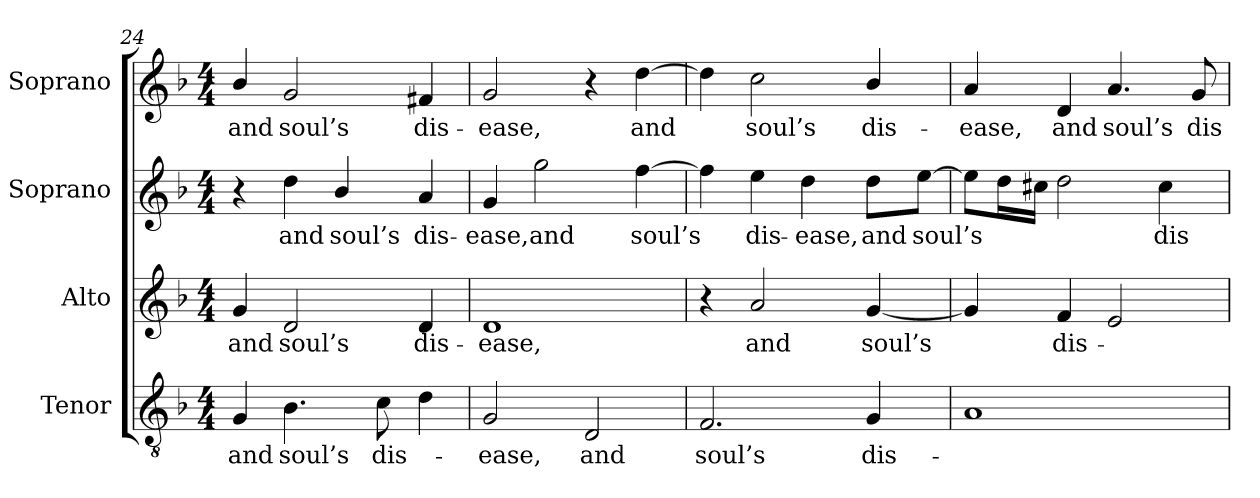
**kern	**text	**kern	**text	**kern	**text	**kern	**text
*part4	*part4	*part3	*part3	*part2	*part2	*part1	*part1
*staff4	*staff4	*staff3	*staff3	*staff2	*staff2	*staff1	*staff1
*I"Tenor	*	*I"Alto	*	*I"Soprano	*	*I"Soprano	*
*I'T.	*	*I'A.	*	*I'S.	*	*I'S.	*
*clefGv2	*	*clefG2	*	*clefG2	*	*clefG2	*
*ITrd7c12	*	*	*	*	*	*	*
*k[b-]	*	*k[b-]	*	*k[b-]	*	*k[b-]	*
*F:	*	*F:	*	*F:	*	*F:	*
*M4/4	*	*M4/4	*	*M4/4	*	*M4/4	*
=24	=24	=24	=24	=24	=24	=24	=24
!	!LO:LY:b:color=#000000	!	!	!	!	!	!
!	!	!	!LO:LY:b:color=#000000	!	!	!	!
!	!	!	!	!	!	!	!LO:LY:b:color=#000000
4GGi/	and	4gi/	and	4r	.	4b-i/	and
!	!LO:LY:b:color=#000000	!	!	!	!	!	!
!	!	!	!LO:LY:b:color=#000000	!	!	!	!
!	!	!	!	!	!LO:LY:b:color=#000000	!	!
!	!	!	!	!	!	!	!LO:LY:b:color=#000000
4.BB-i\	soul’s	2di/	soul’s	4ddi\	and	2gi/	soul’s
!	!	!	!	!	!LO:LY:b:color=#000000	!	!
.	.	.	.	4b-i/	soul’s	.	.
!	!LO:LY:b:color=#000000	!	!	!	!	!	!
8Ci\	dis-	.	.	.	.	.	.
!	!	!	!LO:LY:b:color=#000000	!	!	!	!
!	!	!	!	!	!LO:LY:b:color=#000000	!	!
!	!	!	!	!	!	!	!LO:LY:b:color=#000000
4Di\	.	4di/	dis-	4ai/	dis-	4f#Xi/	dis-
!!LO:LB:g=z
=25	=25	=25	=25	=25	=25	=25	=25
!	!LO:LY:b:color=#000000	!	!	!	!	!	!
!	!	!	!LO:LY:b:color=#000000	!	!	!	!
!	!	!	!	!	!LO:LY:b:color=#000000	!	!
!	!	!	!	!	!	!	!LO:LY:b:color=#000000
2GGi/	-ease,	1di	-ease,	4gi/	-ease,	2gi/	-ease,
!	!	!	!	!	!LO:LY:b:color=#000000	!	!
.	.	.	.	2ggi\	and	.	.
!	!LO:LY:b:color=#000000	!	!	!	!	!	!
2DDi/	and	.	.	.	.	4r	.
!	!	!	!	!	!LO:LY:b:color=#000000	!	!
!	!	!	!	!	!	!	!LO:LY:b:color=#000000
.	.	.	.	[4ffi\	soul’s	[4ddi\	and
=26	=26	=26	=26	=26	=26	=26	=26
!	!LO:LY:b:color=#000000	!	!	!	!	!	!
2.FFi/	soul’s	4r	.	4ffi\]	.	4ddi\]	.
!	!	!	!LO:LY:b:color=#000000	!	!	!	!
!	!	!	!	!	!LO:LY:b:color=#000000	!	!
!	!	!	!	!	!	!	!LO:LY:b:color=#000000
.	.	2ai/	and	4eei\	dis-	2cci\	soul’s
!	!	!	!	!	!LO:LY:b:color=#000000	!	!
.	.	.	.	4ddi\	-ease,	.	.
!	!LO:LY:b:color=#000000	!	!	!	!	!	!
!	!	!	!LO:LY:b:color=#000000	!	!	!	!
!	!	!	!	!	!LO:LY:b:color=#000000	!	!
!	!	!	!	!	!	!	!LO:LY:b:color=#000000
4GGi/	dis-	[4gi/	soul’s	8ddi\L	and	4b-i/	dis-
!	!	!	!	!	!LO:LY:b:color=#000000	!	!
.	.	.	.	[8eei\J	soul’s	.	.
=27	=27	=27	=27	=27	=27	=27	=27
!	!	!	!	!	!	!	!LO:LY:b:color=#000000
1AAi	.	4gi/]	.	8eei\L]	.	4ai/	-ease,
.	.	.	.	16ddi\L	.	.	.
.	.	.	.	16cc#Xi\JJ	.	.	.
!	!	!	!LO:LY:b:color=#000000	!	!	!	!
!	!	!	!	!	!	!	!LO:LY:b:color=#000000
.	.	4fi/	dis-	2ddi\	.	4di/	and
!	!	!	!	!	!	!	!LO:LY:b:color=#000000
.	.	2ei/	.	.	.	4.ai/	soul’s
!	!	!	!	!	!LO:LY:b:color=#000000	!	!
.	.	.	.	4cc#i\	dis-	.	.
!	!	!	!	!	!	!	!LO:LY:b:color=#000000
.	.	.	.	.	.	8gi/	dis-
=	=	=	=	=	=	=	=
*-	*-	*-	*-	*-	*-	*-	*-
